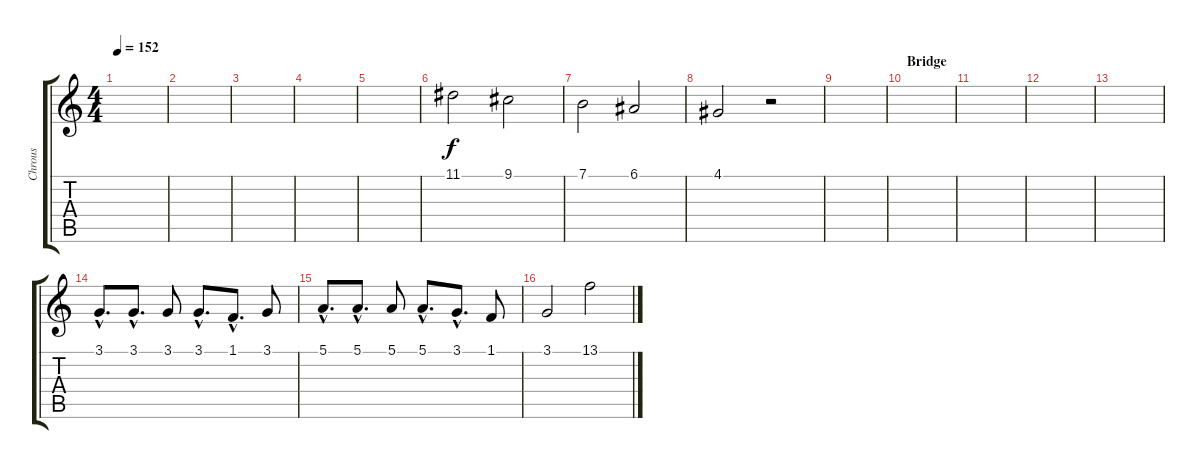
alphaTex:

\track ("Chrous" "Chrous") {instrument lead6voice}
\staff {score tabs}
\tuning (E4 B3 G3 D3 A2 E2) {hide}
\ts (4 4)
\tempo 152
\clef g2
\ks c
|
|
|
|
|
11.1.2 9.1.2 |
7.1.2 6.1.2 |
4.1.2 r.2 |
|
\section ("" "Bridge")
|
|
|
|
3.1{hac}.8{d} 3.1{hac}.8{d} 3.1.8 3.1{hac}.8{d} 1.1{hac}.8{d} 3.1.8 |
5.1{hac}.8{d} 5.1{hac}.8{d} 5.1.8 5.1{hac}.8{d} 3.1{hac}.8{d} 1.1.8 |
3.1.2 13.1.2
